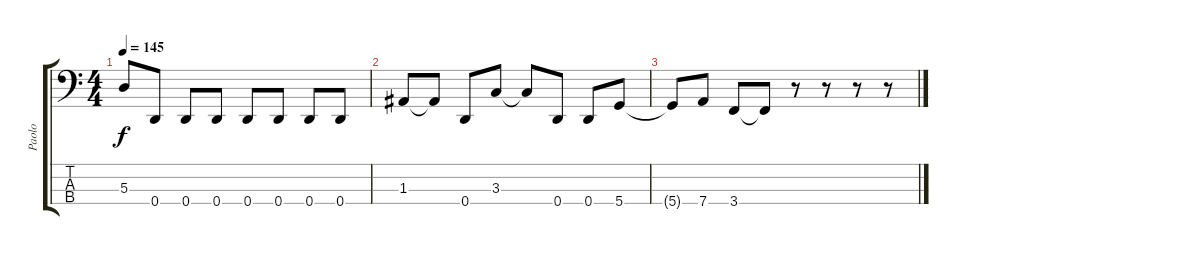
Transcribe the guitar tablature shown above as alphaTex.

\track ("Paolo" "Paolo") {instrument electricbasspick}
\staff {score tabs}
\tuning (G2 D2 A1 D1) {hide}
\ts (4 4)
\tempo 145
\clef f4
\ks c
5.3{t}.8{dy f} 0.4.8 0.4.8 0.4.8 0.4.8 0.4.8 0.4.8 0.4.8 |
1.3.8 1.3{t}.8 0.4.8 3.3.8 3.3{t}.8 0.4.8 0.4.8 5.4.8 |
5.4{t}.8 7.4.8 3.4.8 3.4{t}.8 r.8 r.8 r.8 r.8
